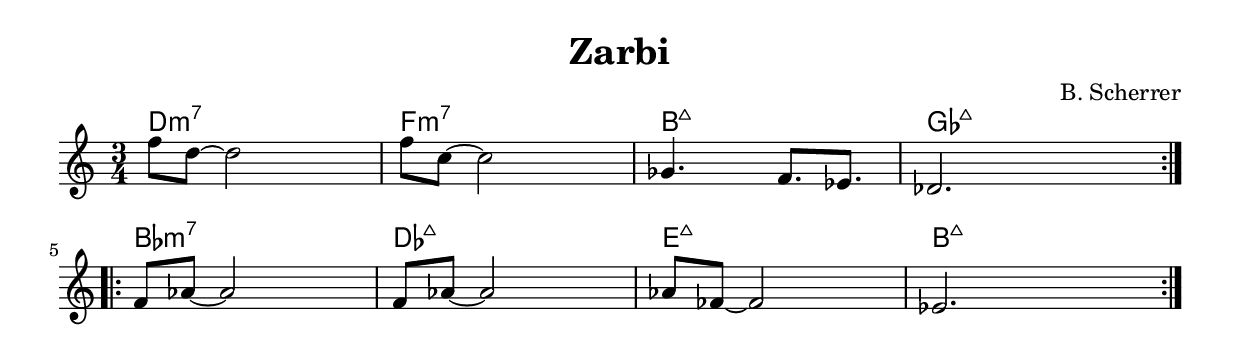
\version "2.18.2"	

noteCibleTransposition =   c   % c         % d pour Si b %  a, pour Mi b

ton = ""

indent = 0

melodie =  \relative c''{
  \key c \major
  \numericTimeSignature
  \time 3/4
  \repeat volta 2 {
    f8 d~ d2 | f8 c~ c2 | ges4. f8. ees8. | des2. |
  } \break
  \repeat volta 2 {
    f8 aes~ aes2 | f8 aes~ aes2 | aes8 fes~ fes2 | ees2. |
  } \break
}



harmonie =  \chordmode{  
  \time 3/4
\repeat volta 2 {
  d2.:min7 | f:min7 | b:maj7 | ges:maj7 |
}
  \repeat volta 2 {
  bes2.:min7 | des:maj7 | e:maj7 | b:maj7 |
}
}



\header {
  title = #(string-append "Zarbi" ton )
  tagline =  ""
  composer = "B. Scherrer"
}



\score{
  <<
    \new ChordNames {
      \transpose c \noteCibleTransposition{
	\harmonie
      }
    }
    \new Staff { 
      \transpose c \noteCibleTransposition {
      \melodie
      }
    }
  >>
  \layout{ \context {      \Score      proportionalNotationDuration = #(ly:make-moment 4 30     )   } }
}






\score {
  <<
    \new Staff \with {midiInstrument = #"electric piano 1"}<< \unfoldRepeats{\melodie 
                                 }  >>
    \new Staff \with {midiInstrument = #"electric piano 1"} << \unfoldRepeats{\harmonie
                          } >> 
  >>
\midi{ \tempo 4 = 80 }
}